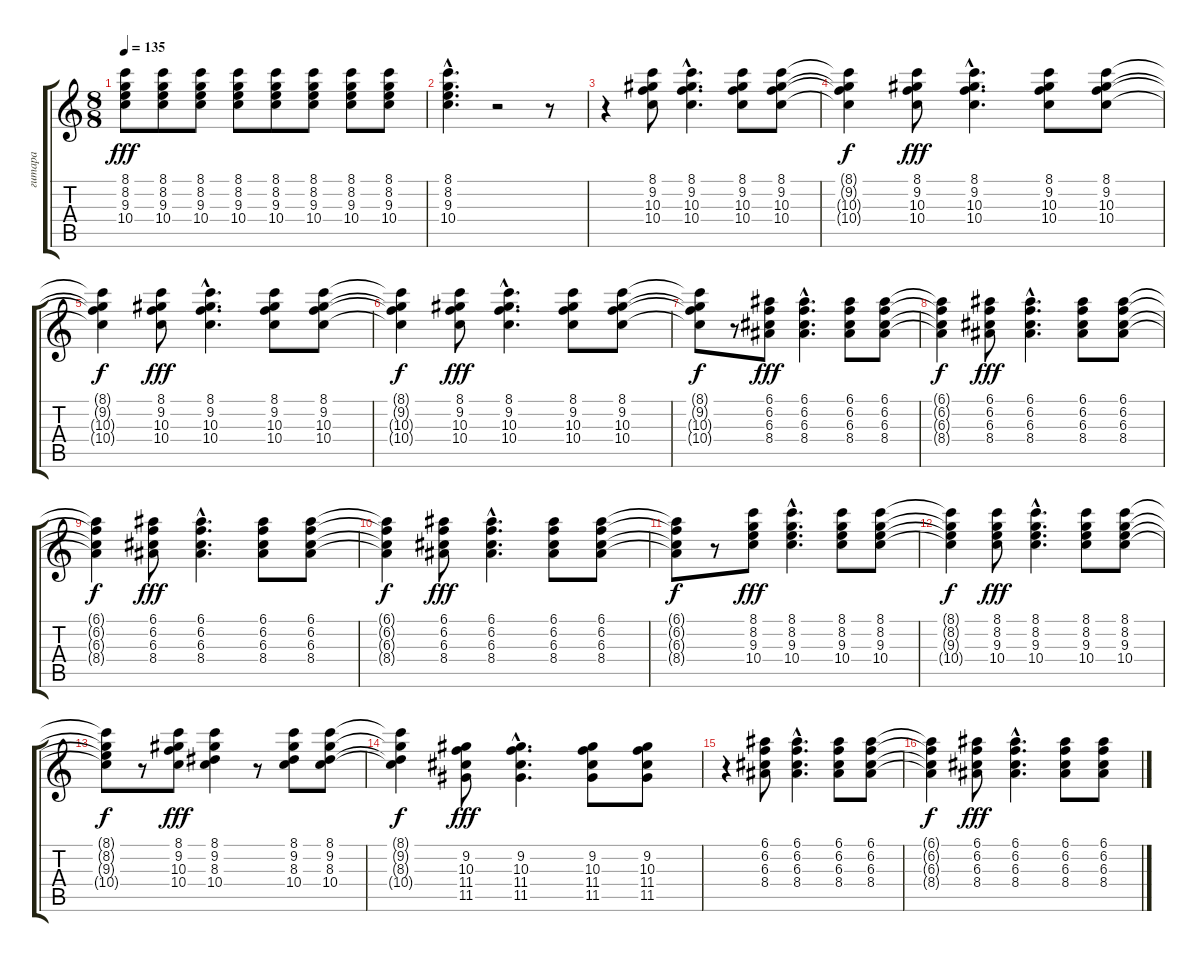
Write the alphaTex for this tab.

\track ("гитара" "гитара") {instrument acousticguitarsteel}
\staff {score tabs}
\tuning (E4 B3 G3 D3 A2 E2) {hide}
\ts (8 8)
\tempo 135
\clef g2
\ks c
(8.1 8.2 9.3 10.4).8{dy fff} (8.1 8.2 9.3 10.4).8 (8.1 8.2 9.3 10.4).8 (8.1 8.2 9.3 10.4).8 (8.1 8.2 9.3 10.4).8 (8.1 8.2 9.3 10.4).8 (8.1 8.2 9.3 10.4).8 (8.1 8.2 9.3 10.4).8 |
(8.1{hac} 8.2{hac} 9.3{hac} 10.4{hac}).4{d} r.2 r.8 |
r.4 (8.1 9.2 10.3 10.4).8 (8.1{hac} 9.2{hac} 10.3{hac} 10.4{hac}).4{d} (8.1 9.2 10.3 10.4).8 (8.1 9.2 10.3 10.4).8 |
(8.1{t} 9.2{t} 10.3{t} 10.4{t}).4{dy f} (8.1 9.2 10.3 10.4).8{dy fff} (8.1{hac} 9.2{hac} 10.3{hac} 10.4{hac}).4{d} (8.1 9.2 10.3 10.4).8 (8.1 9.2 10.3 10.4).8 |
(8.1{t} 9.2{t} 10.3{t} 10.4{t}).4{dy f} (8.1 9.2 10.3 10.4).8{dy fff} (8.1{hac} 9.2{hac} 10.3{hac} 10.4{hac}).4{d} (8.1 9.2 10.3 10.4).8 (8.1 9.2 10.3 10.4).8 |
(8.1{t} 9.2{t} 10.3{t} 10.4{t}).4{dy f} (8.1 9.2 10.3 10.4).8{dy fff} (8.1{hac} 9.2{hac} 10.3{hac} 10.4{hac}).4{d} (8.1 9.2 10.3 10.4).8 (8.1 9.2 10.3 10.4).8 |
(8.1{t} 9.2{t} 10.3{t} 10.4{t}).8{dy f} r.8 (6.1 6.2 6.3 8.4).8{dy fff} (6.1{hac} 6.2{hac} 6.3{hac} 8.4{hac}).4{d} (6.1 6.2 6.3 8.4).8 (6.1 6.2 6.3 8.4).8 |
(6.1{t} 6.2{t} 6.3{t} 8.4{t}).4{dy f} (6.1 6.2 6.3 8.4).8{dy fff} (6.1{hac} 6.2{hac} 6.3{hac} 8.4{hac}).4{d} (6.1 6.2 6.3 8.4).8 (6.1 6.2 6.3 8.4).8 |
(6.1{t} 6.2{t} 6.3{t} 8.4{t}).4{dy f} (6.1 6.2 6.3 8.4).8{dy fff} (6.1{hac} 6.2{hac} 6.3{hac} 8.4{hac}).4{d} (6.1 6.2 6.3 8.4).8 (6.1 6.2 6.3 8.4).8 |
(6.1{t} 6.2{t} 6.3{t} 8.4{t}).4{dy f} (6.1 6.2 6.3 8.4).8{dy fff} (6.1{hac} 6.2{hac} 6.3{hac} 8.4{hac}).4{d} (6.1 6.2 6.3 8.4).8 (6.1 6.2 6.3 8.4).8 |
(6.1{t} 6.2{t} 6.3{t} 8.4{t}).8{dy f} r.8 (8.1 8.2 9.3 10.4).8{dy fff} (8.1{hac} 8.2{hac} 9.3{hac} 10.4{hac}).4{d} (8.1 8.2 9.3 10.4).8 (8.1 8.2 9.3 10.4).8 |
(8.1{t} 8.2{t} 9.3{t} 10.4{t}).4{dy f} (8.1 8.2 9.3 10.4).8{dy fff} (8.1{hac} 8.2{hac} 9.3{hac} 10.4{hac}).4{d} (8.1 8.2 9.3 10.4).8 (8.1 8.2 9.3 10.4).8 |
(8.1{t} 8.2{t} 9.3{t} 10.4{t}).8{dy f} r.8 (8.1 9.2 10.3 10.4).8{dy fff} (8.1 9.2 8.3 10.4).4 r.8 (8.1 9.2 8.3 10.4).8 (8.1 9.2 8.3 10.4).8 |
(8.1{t} 9.2{t} 8.3{t} 10.4{t}).4{dy f} (9.2 10.3 11.4 11.5).8{dy fff} (9.2{hac} 10.3{hac} 11.4{hac} 11.5{hac}).4{d} (9.2 10.3 11.4 11.5).8 (9.2 10.3 11.4 11.5).8 |
r.4 (6.1 6.2 6.3 8.4).8 (6.1{hac} 6.2{hac} 6.3{hac} 8.4{hac}).4{d} (6.1 6.2 6.3 8.4).8 (6.1 6.2 6.3 8.4).8 |
(6.1{t} 6.2{t} 6.3{t} 8.4{t}).4{dy f} (6.1 6.2 6.3 8.4).8{dy fff} (6.1{hac} 6.2{hac} 6.3{hac} 8.4{hac}).4{d} (6.1 6.2 6.3 8.4).8 (6.1 6.2 6.3 8.4).8
